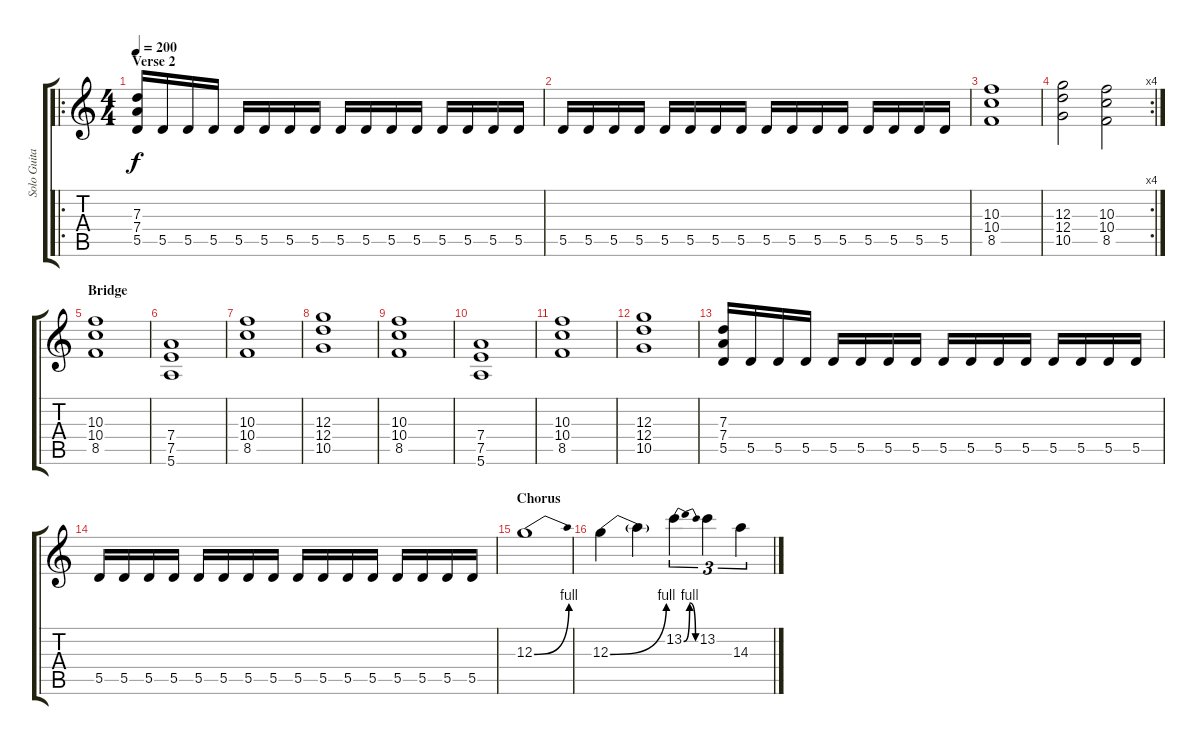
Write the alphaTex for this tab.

\track ("Solo Guitar" "Solo Guita") {instrument overdrivenguitar}
\staff {score tabs}
\tuning (E4 B3 G3 D3 A2 E2) {hide}
\ro
\ts (4 4)
\section ("" "Verse 2")
\tempo 200
\clef g2
\ks c
(7.3 7.4 5.5).16{dy f} 5.5.16 5.5.16 5.5.16 5.5.16 5.5.16 5.5.16 5.5.16 5.5.16 5.5.16 5.5.16 5.5.16 5.5.16 5.5.16 5.5.16 5.5.16 |
5.5.16 5.5.16 5.5.16 5.5.16 5.5.16 5.5.16 5.5.16 5.5.16 5.5.16 5.5.16 5.5.16 5.5.16 5.5.16 5.5.16 5.5.16 5.5.16 |
(10.3 10.4 8.5).1 |
\rc 4
(12.3 12.4 10.5).2 (10.3 10.4 8.5).2 |
\section ("" "Bridge")
(10.3 10.4 8.5).1 |
(7.4 7.5 5.6).1 |
(10.3 10.4 8.5).1 |
(12.3 12.4 10.5).1 |
(10.3 10.4 8.5).1 |
(7.4 7.5 5.6).1 |
(10.3 10.4 8.5).1 |
(12.3 12.4 10.5).1 |
(7.3 7.4 5.5).16 5.5.16 5.5.16 5.5.16 5.5.16 5.5.16 5.5.16 5.5.16 5.5.16 5.5.16 5.5.16 5.5.16 5.5.16 5.5.16 5.5.16 5.5.16 |
5.5.16 5.5.16 5.5.16 5.5.16 5.5.16 5.5.16 5.5.16 5.5.16 5.5.16 5.5.16 5.5.16 5.5.16 5.5.16 5.5.16 5.5.16 5.5.16 |
\section ("" "Chorus")
12.3{be (bend 0 0 60 4)}.1 |
12.3{be (bend 0 0 60 4)}.4 12.3{t}.4 13.2{be (bendrelease 0 0 15 4 45 4 60 0)}.4{tu (3 2)} 13.2.4{tu (3 2)} 14.3.4{tu (3 2)}
